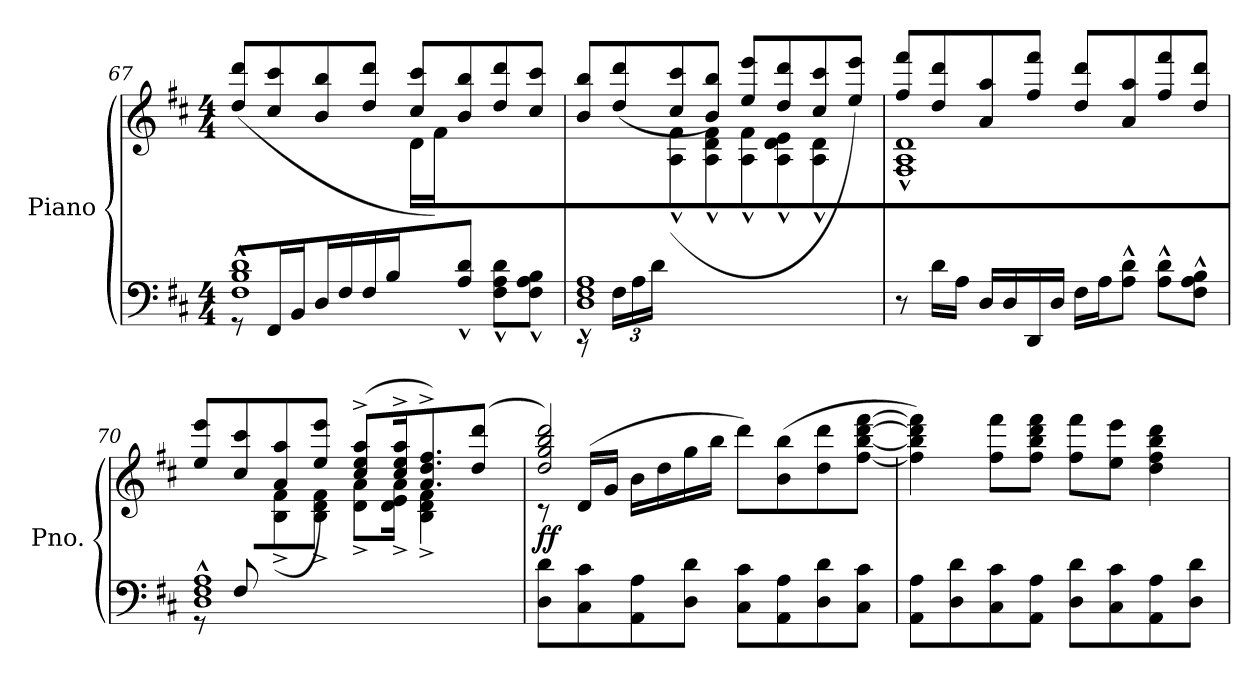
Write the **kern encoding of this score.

**kern	**kern	**dynam
*part1	*part1	*part1
*staff2	*staff1	*staff1/2
*I"Piano	*	*
*I'Pno.	*	*
!!LO:LB:g=z
*clefF4	*clefG2	*
*k[f#c#]	*k[f#c#]	*
*M4/4	*M4/4	*
=67	=67	=67
*^	*^	*
1F#^^ 1B^^ 1d^^	8r	(8dd/ 8ddd/L	2ryy	.
.	(>16FF#/LL	8cc#/ 8ccc#/	.	.
.	16BB/JJ	.	.	.
.	16D/LL	8b/ 8bb/	.	.
.	16F#/	.	.	.
.	16F#/	8dd/ 8ddd/J	.	.
.	16B/JJ	.	.	.
.	8ryy	8cc#/ 8ccc#/L	16d\LL	.
.	.	.	16f#\J)	.
.	8A/^^ 8d/^^J	8b/ 8bb/	4.ryy	.
.	8F#\^^ 8A\^^ 8d\^^L	8dd/ 8ddd/	.	.
.	8F#\^^ 8A\^^ 8B\^^J	8cc#/ 8ccc#/J	.	.
=68	=68	=68	=68	=68
8rCC	1D^^ 1F#^^ 1A^^	8b/ 8bb/L	4ryy	.
*Xbrackettup	*	*	*	*
24F#\LL	.	(8dd/ 8ddd/	.	.
24A\	.	.	.	.
24d\JJ	.	.	.	.
2.ryy	.	8cc#/ 8ccc#/	(8A\^^ 8f#\^^L	.
.	.	8b/ 8bb/J)	8A\^^ 8d\^^ 8f#\^^J	.
.	.	8ee/ 8eee/L	8A\^^ 8f#\^^L	.
.	.	8dd/ 8ddd/	8A\^^ 8d\^^ 8e\^^J	.
.	.	8cc#/ 8ccc#/	4A\^^ 4d\^^	.
.	.	8ee/ 8eee/J)	.	.
*v	*v	*	*	*
=69	=69	=69	=69
8r	(8ff#/ 8fff#/L	1F#^^ 1A^^ 1d^^)	.
16d\LL	8dd/ 8ddd/	.	.
16A\JJ	.	.	.
16D/LL	8a/ 8aa/	.	.
16D/	.	.	.
16DD/	8ff#/ 8fff#/J	.	.
16D/JJ	.	.	.
16F#\LL	8dd/ 8ddd/L	.	.
16A\J	.	.	.
8A\^^ 8d\^^J	8a/ 8aa/	.	.
8A\^^ 8d\^^L	8ff#/ 8fff#/	.	.
8F#\^^ 8A\^^ 8B\^^J	8dd/ 8ddd/J	.	.
!!LO:LB:g=z	!!
=70	=70	=70	=70
*^	*	*	*
1D^^ 1F#^^ 1A^^	8r	8ee/ 8eee/L	4ryy	.
.	8F#/L	8cc#/ 8ccc#/	.	.
.	2.ryy	8a/ 8aa/	(8B\^ 8f#\^	.
.	.	8ee/ 8eee/J)	8B\^ 8d\^ 8f#\^J	.
.	.	(>8cc#/^ 8ee/^ 8aa/^L	8d\^ 8a\^L	.
.	.	16cc#/^ 16ee/^ 16aa/^K	16d\^ 16e\^ 16a\^Jk	.
.	.	8.a/^ 8.dd/^ 8.ff#/^)	4B\^ 4d\^ 4f#\^)	.
.	.	(>8dd/ 8ddd/J	.	.
.	.	.	16ryy	.
*v	*v	*	*	*
=71	=71	=71	=71
!	!	!	!LO:DY:b
8D\ 8d\L	2dd/ 2gg/ 2bb/ 2ddd/)	8r	ff
8C#\ 8c#\	.	(>16d/LL	.
.	.	16g/JJ	.
8AA\ 8A\	.	16b\LL	.
.	.	16dd\	.
8D\ 8d\J	.	16gg\	.
.	.	16bb\JJ	.
8C#\ 8c#\L	2reeeyy	8ddd\L)	.
8AA\ 8A\	.	(>8b\ 8bb\	.
8D\ 8d\	.	8dd\ 8ddd\	.
8C#\ 8c#\J	.	[8ff#\ [8bb\ [8ddd\ [8fff#\J	.
*	*v	*v	*
=72	=72	=72
8AA\ 8A\L	4ff#\] 4bb\] 4ddd\] 4fff#\])	.
8D\ 8d\	.	.
8C#\ 8c#\	8ff#\ 8fff#\L	.
8AA\ 8A\J	8ff#\ 8bb\ 8ddd\ 8fff#\J	.
8D\ 8d\L	8ff#\ 8fff#\L	.
8C#\ 8c#\	8ee\ 8eee\J	.
8AA\ 8A\	4dd\ 4ff#\ 4bb\ 4ddd\	.
8D\ 8d\J	.	.
=	=	=
*-	*-	*-
